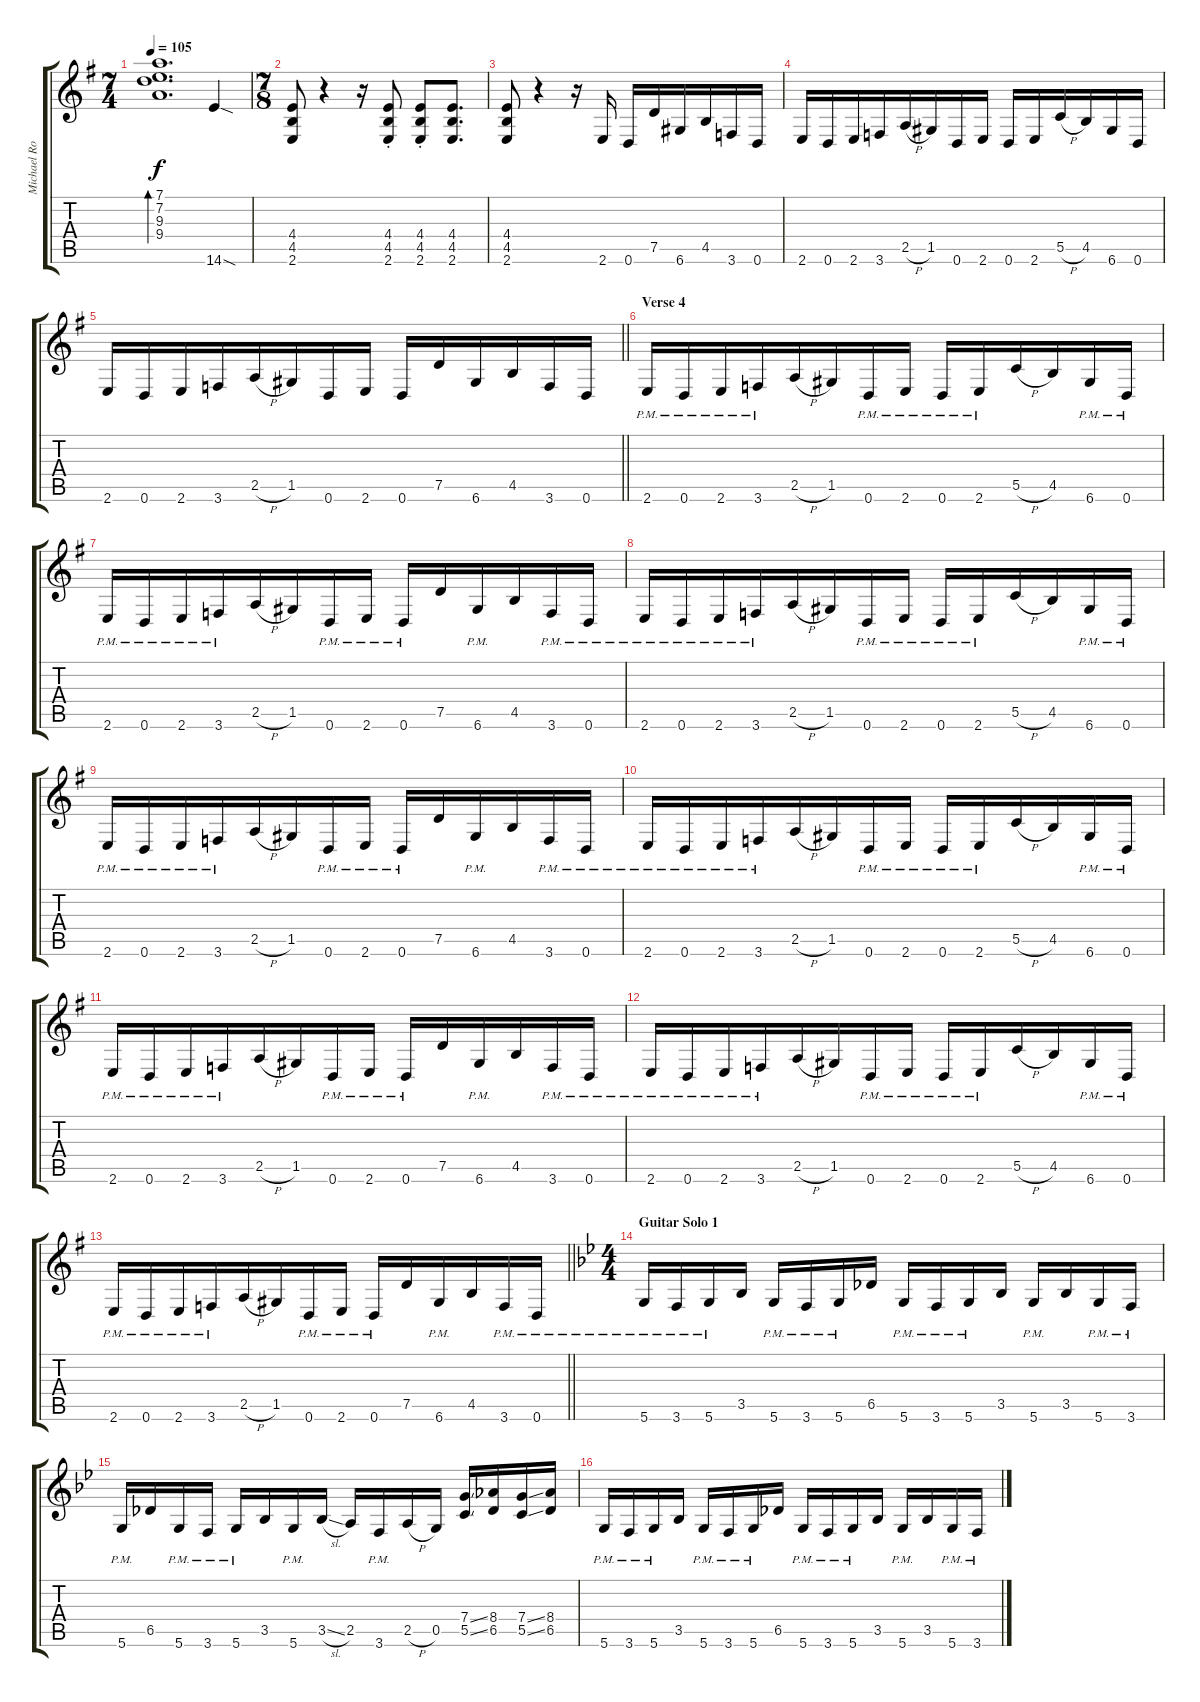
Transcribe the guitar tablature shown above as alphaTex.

\track ("Michael Romeo Gtr. L" "Michael Ro") {instrument distortionguitar}
\staff {score tabs}
\tuning (D4 A3 F3 C3 G2 D2) {hide}
\ts (7 4)
\tempo 105
\clef g2
\ks eminor
(7.1 7.2 9.3 9.4).1{d bd 60 dy f} 14.6{sod}.4 |
\ts (7 8)
(4.4 4.5 2.6).8 r.4 r.16 (4.4{st} 4.5{st} 2.6{st}).8 (4.4{st} 4.5{st} 2.6{st}).8 (4.4 4.5 2.6).8{d} |
(4.4 4.5 2.6).8 r.4 r.16 2.6.16 0.6.16 7.5.16 6.6.16 4.5.16 3.6.16 0.6.16 |
2.6.16 0.6.16 2.6.16 3.6.16 2.5{h}.16 1.5.16 0.6.16 2.6.16 0.6.16 2.6.16 5.5{h}.16 4.5.16 6.6.16 0.6.16 |
\barLineRight lightlight
2.6.16 0.6.16 2.6.16 3.6.16 2.5{h}.16 1.5.16 0.6.16 2.6.16 0.6.16 7.5.16 6.6.16 4.5.16 3.6.16 0.6.16 |
\section ("" "Verse 4")
2.6{pm}.16 0.6{pm}.16 2.6{pm}.16 3.6{pm}.16 2.5{h}.16 1.5.16 0.6{pm}.16 2.6{pm}.16 0.6{pm}.16 2.6{pm}.16 5.5{h}.16 4.5.16 6.6{pm}.16 0.6{pm}.16 |
2.6{pm}.16 0.6{pm}.16 2.6{pm}.16 3.6{pm}.16 2.5{h}.16 1.5.16 0.6{pm}.16 2.6{pm}.16 0.6{pm}.16 7.5.16 6.6{pm}.16 4.5.16 3.6{pm}.16 0.6{pm}.16 |
2.6{pm}.16 0.6{pm}.16 2.6{pm}.16 3.6{pm}.16 2.5{h}.16 1.5.16 0.6{pm}.16 2.6{pm}.16 0.6{pm}.16 2.6{pm}.16 5.5{h}.16 4.5.16 6.6{pm}.16 0.6{pm}.16 |
2.6{pm}.16 0.6{pm}.16 2.6{pm}.16 3.6{pm}.16 2.5{h}.16 1.5.16 0.6{pm}.16 2.6{pm}.16 0.6{pm}.16 7.5.16 6.6{pm}.16 4.5.16 3.6{pm}.16 0.6{pm}.16 |
2.6{pm}.16 0.6{pm}.16 2.6{pm}.16 3.6{pm}.16 2.5{h}.16 1.5.16 0.6{pm}.16 2.6{pm}.16 0.6{pm}.16 2.6{pm}.16 5.5{h}.16 4.5.16 6.6{pm}.16 0.6{pm}.16 |
2.6{pm}.16 0.6{pm}.16 2.6{pm}.16 3.6{pm}.16 2.5{h}.16 1.5.16 0.6{pm}.16 2.6{pm}.16 0.6{pm}.16 7.5.16 6.6{pm}.16 4.5.16 3.6{pm}.16 0.6{pm}.16 |
2.6{pm}.16 0.6{pm}.16 2.6{pm}.16 3.6{pm}.16 2.5{h}.16 1.5.16 0.6{pm}.16 2.6{pm}.16 0.6{pm}.16 2.6{pm}.16 5.5{h}.16 4.5.16 6.6{pm}.16 0.6{pm}.16 |
\barLineRight lightlight
2.6{pm}.16 0.6{pm}.16 2.6{pm}.16 3.6{pm}.16 2.5{h}.16 1.5.16 0.6{pm}.16 2.6{pm}.16 0.6{pm}.16 7.5.16 6.6{pm}.16 4.5.16 3.6{pm}.16 0.6{pm}.16 |
\ts (4 4)
\section ("" "Guitar Solo 1")
\ks gminor
5.6{pm}.16 3.6{pm}.16 5.6{pm}.16 3.5.16 5.6{pm}.16 3.6{pm}.16 5.6{pm}.16 6.5.16 5.6{pm}.16 3.6{pm}.16 5.6{pm}.16 3.5.16 5.6{pm}.16 3.5.16 5.6{pm}.16 3.6{pm}.16 |
5.6{pm}.16 6.5.16 5.6{pm}.16 3.6{pm}.16 5.6{pm}.16 3.5.16 5.6{pm}.16 3.5{sl}.16 2.5.16 3.6{pm}.16 2.5{h}.16 0.5.16 (7.4{ss} 5.5{ss}).16 (8.4 6.5).16 (7.4{ss} 5.5{ss}).16 (8.4 6.5).16 |
5.6{pm}.16 3.6{pm}.16 5.6{pm}.16 3.5.16 5.6{pm}.16 3.6{pm}.16 5.6{pm}.16 6.5.16 5.6{pm}.16 3.6{pm}.16 5.6{pm}.16 3.5.16 5.6{pm}.16 3.5.16 5.6{pm}.16 3.6{pm}.16
